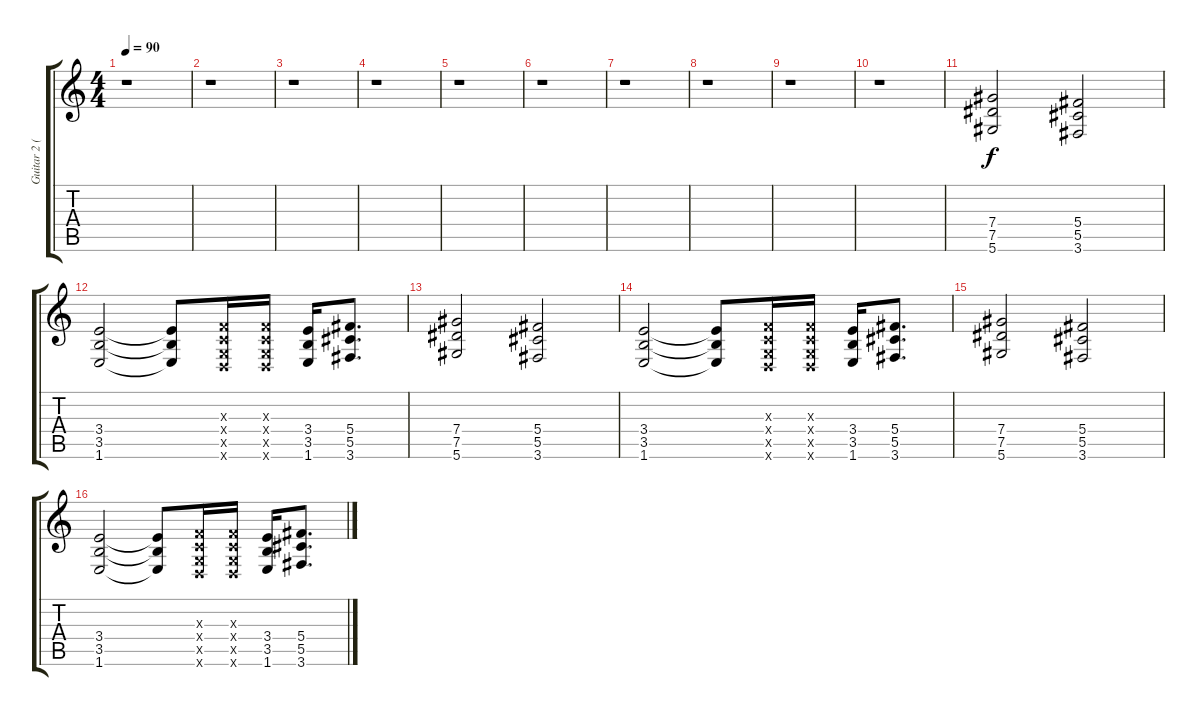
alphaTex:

\track ("Guitar 2 (Izzy)" "Guitar 2 (") {instrument overdrivenguitar}
\staff {score tabs}
\tuning (Eb4 Bb3 Gb3 Db3 Ab2 Eb2) {hide}
\ts (4 4)
\tempo 90
\clef g2
\ks c
r.1{dy mp} |
r.1 |
r.1 |
r.1 |
r.1 |
r.1 |
r.1 |
r.1 |
r.1 |
r.1 |
(7.4 7.5 5.6).2{dy f instrument overdrivenguitar} (5.4 5.5 3.6).2 |
(3.4 3.5 1.6).2 (3.4{t} 3.5{t} 1.6{t}).8 (-1.3{x} -1.4{x} -1.5{x} -1.6{x}).16 (-1.3{x} -1.4{x} -1.5{x} -1.6{x}).16 (3.4 3.5 1.6).16 (5.4 5.5 3.6).8{d} |
(7.4 7.5 5.6).2 (5.4 5.5 3.6).2 |
(3.4 3.5 1.6).2 (3.4{t} 3.5{t} 1.6{t}).8 (-1.3{x} -1.4{x} -1.5{x} -1.6{x}).16 (-1.3{x} -1.4{x} -1.5{x} -1.6{x}).16 (3.4 3.5 1.6).16 (5.4 5.5 3.6).8{d} |
(7.4 7.5 5.6).2 (5.4 5.5 3.6).2 |
(3.4 3.5 1.6).2 (3.4{t} 3.5{t} 1.6{t}).8 (-1.3{x} -1.4{x} -1.5{x} -1.6{x}).16 (-1.3{x} -1.4{x} -1.5{x} -1.6{x}).16 (3.4 3.5 1.6).16 (5.4 5.5 3.6).8{d}
